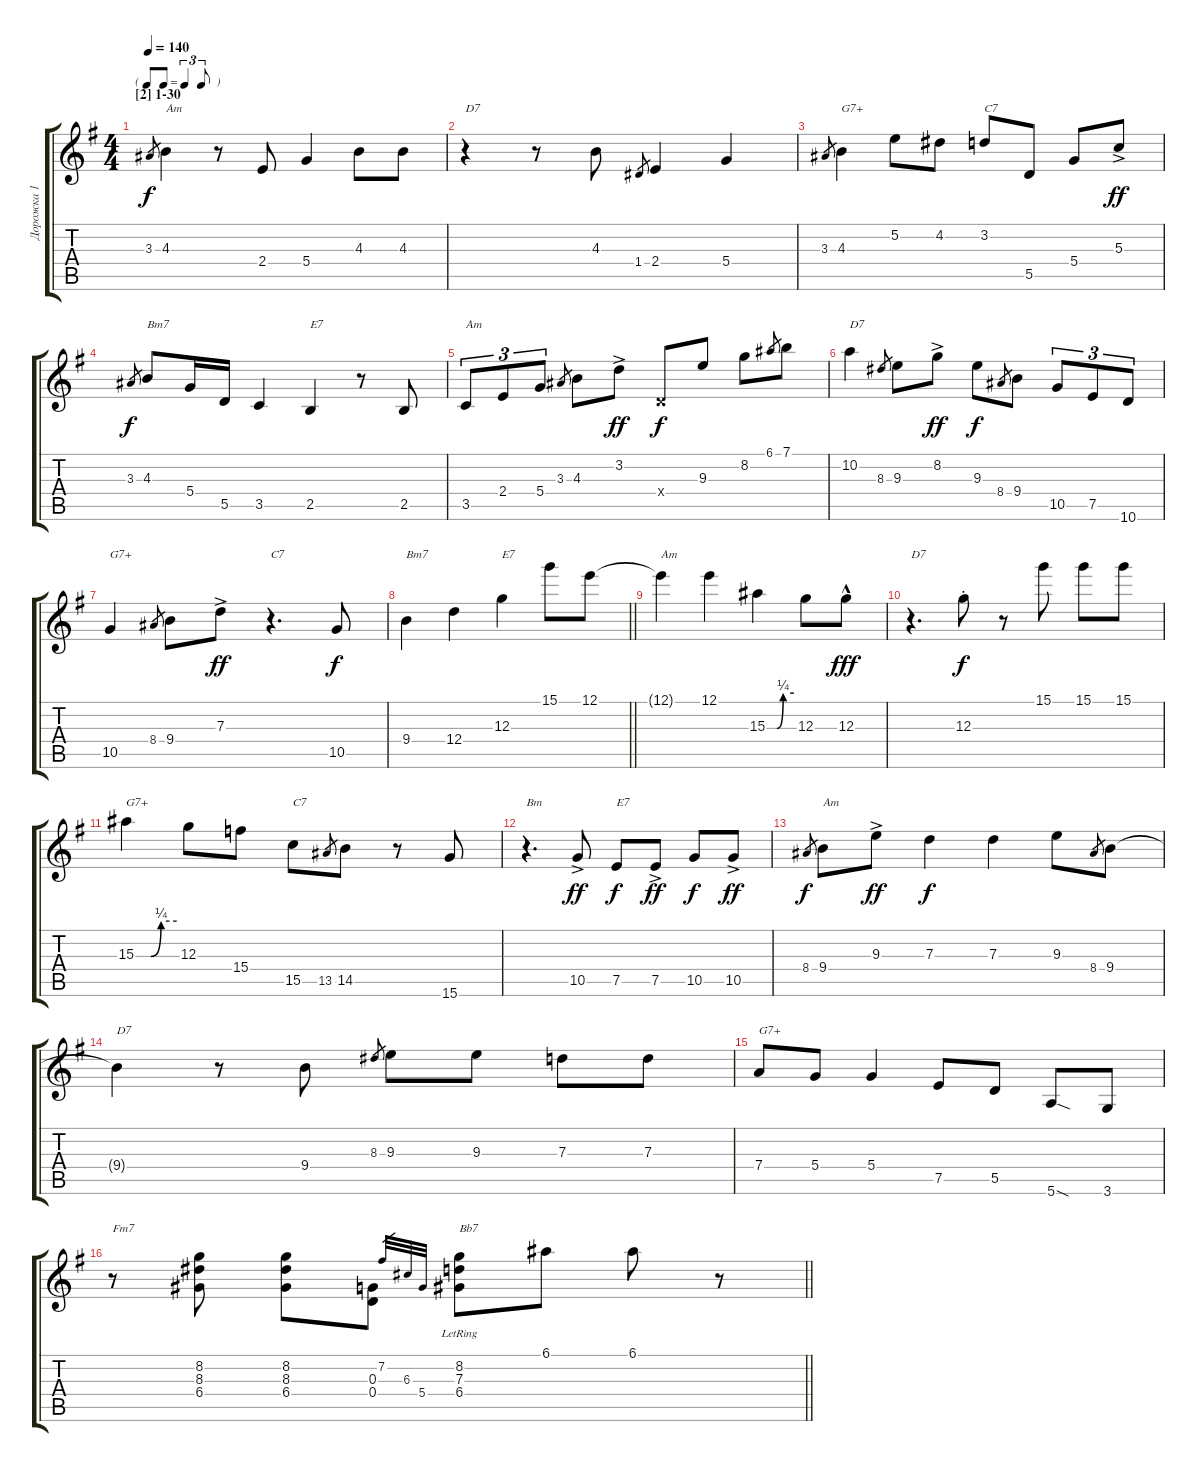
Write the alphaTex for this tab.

\track ("Дорожка 1" "Дорожка 1") {instrument electricguitarjazz}
\staff {score tabs}
\tuning (E4 B3 G3 D3 A2 E2) {hide}
\ts (4 4)
\tf triplet8th
\section ("" "[2] 1-30")
\tempo 140
\clef g2
\ks g
3.3.8{gr dy f} 4.3.4{txt "Am"} r.8 2.4.8 5.4.4 4.3.8 4.3.8 |
r.4{txt "D7"} r.8 4.3.8 1.4.8{gr} 2.4.4 5.4.4 |
3.3.8{gr} 4.3.4{txt "G7+"} 5.2.8 4.2.8 3.2.8{txt "C7"} 5.5.8 5.4.8 5.3{ac}.8{dy ff} |
3.3.8{gr dy f} 4.3.8{txt "Bm7"} 5.4.16 5.5.16 3.5.4 2.5.4{txt "E7"} r.8 2.5.8 |
3.5.8{tu (3 2) txt "Am"} 2.4.8{tu (3 2)} 5.4.8{tu (3 2)} 3.3.8{gr} 4.3.8 3.2{ac}.8{dy ff} 0.4{x}.8{dy f} 9.3.8 8.2.8 6.1.8{gr} 7.1.8 |
10.2.4{txt "D7"} 8.3.8{gr} 9.3.8 8.2{ac}.8{dy ff} 9.3.8{dy f} 8.4.8{gr} 9.4.8 10.5.8{tu (3 2)} 7.5.8{tu (3 2)} 10.6.8{tu (3 2)} |
10.5.4{txt "G7+"} 8.4.8{gr} 9.4.8 7.3{ac}.8{dy ff} r.4{d txt "C7"} 10.5.8{dy f} |
\barLineRight lightlight
9.4.4{txt "Bm7"} 12.4.4 12.3.4{txt "E7"} 15.1.8 12.1.8 |
12.1{t}.4{txt "Am"} 12.1.4 15.3{be (custom 0 0 22 0 36 1 60 1)}.4 12.3.8 12.3{hac}.8{dy fff} |
r.4{d txt "D7"} 12.3{st}.8{dy f} r.8 15.1.8 15.1.8 15.1.8 |
15.3{be (custom 0 0 22 0 37 1 60 1)}.4{txt "G7+"} 12.3.8 15.4.8 15.5.8{txt "C7"} 13.5.8{gr} 14.5.8 r.8 15.6.8 |
r.4{d txt "Bm"} 10.5{ac}.8{dy ff} 7.5.8{txt "E7" dy f} 7.5{ac}.8{dy ff} 10.5.8{dy f} 10.5{ac}.8{dy ff} |
8.4.8{gr dy f} 9.4.8{txt "Am"} 9.3{ac}.8{dy ff} 7.3.4{dy f} 7.3.4 9.3.8 8.4.8{gr} 9.4.8 |
9.4{t}.4{txt "D7"} r.8 9.4.8 8.3.8{gr} 9.3.8 9.3.8 7.3.8 7.3.8 |
7.4.8{txt "G7+"} 5.4.8 5.4.4 7.5.8 5.5.8 5.6{sod}.8 3.6.8 |
\barLineRight lightlight
r.8{txt "Fm7"} (8.2 8.3 6.4).8 (8.2 8.3 6.4).8 (0.3 0.4).8 7.2.32{gr} 6.3.32{gr} 5.4.32{gr} (8.2{lr} 7.3{lr} 6.4{lr}).8{txt "Bb7"} 6.1.8 6.1.8 r.8
